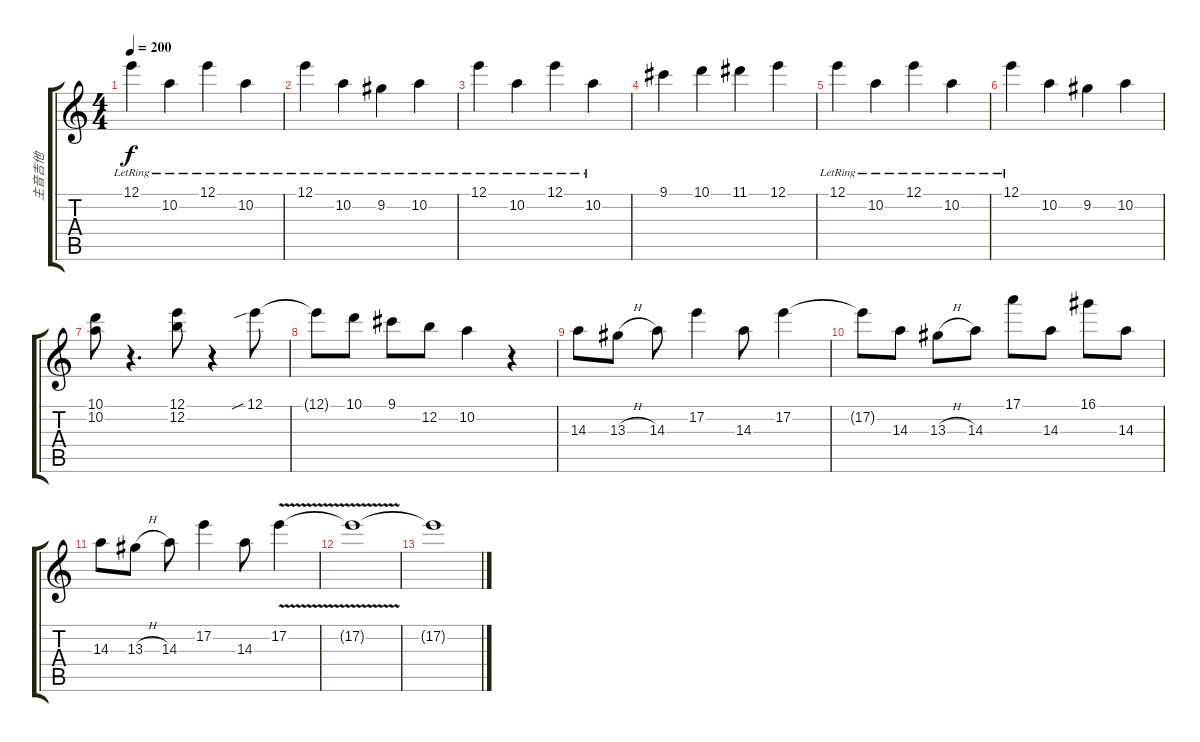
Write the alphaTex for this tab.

\track ("主音吉他" "主音吉他") {instrument overdrivenguitar}
\staff {score tabs}
\tuning (E4 B3 G3 D3 A2 E2) {hide}
\ts (4 4)
\tempo 200
\clef g2
\ks c
12.1{lr}.4{dy f} 10.2{lr}.4 12.1{lr}.4 10.2{lr}.4 |
12.1{lr}.4 10.2{lr}.4 9.2{lr}.4 10.2{lr}.4 |
12.1{lr}.4 10.2{lr}.4 12.1{lr}.4 10.2{lr}.4 |
9.1.4 10.1.4 11.1.4 12.1.4 |
12.1{lr}.4 10.2{lr}.4 12.1{lr}.4 10.2{lr}.4 |
12.1{lr}.4 10.2.4 9.2.4 10.2.4 |
(10.1 10.2).8 r.4{d} (12.1 12.2).8 r.4 12.1{sib}.8 |
12.1{t}.8 10.1.8 9.1.8 12.2.8 10.2.4 r.4 |
14.3.8 13.3{h}.8 14.3.8 17.2.4 14.3.8 17.2.4 |
17.2{t}.8 14.3.8 13.3{h}.8 14.3.8 17.1.8 14.3.8 16.1.8 14.3.8 |
14.3.8 13.3{h}.8 14.3.8 17.2.4 14.3.8 17.2{v}.4 |
17.2{t}.1 |
17.2{t}.1
